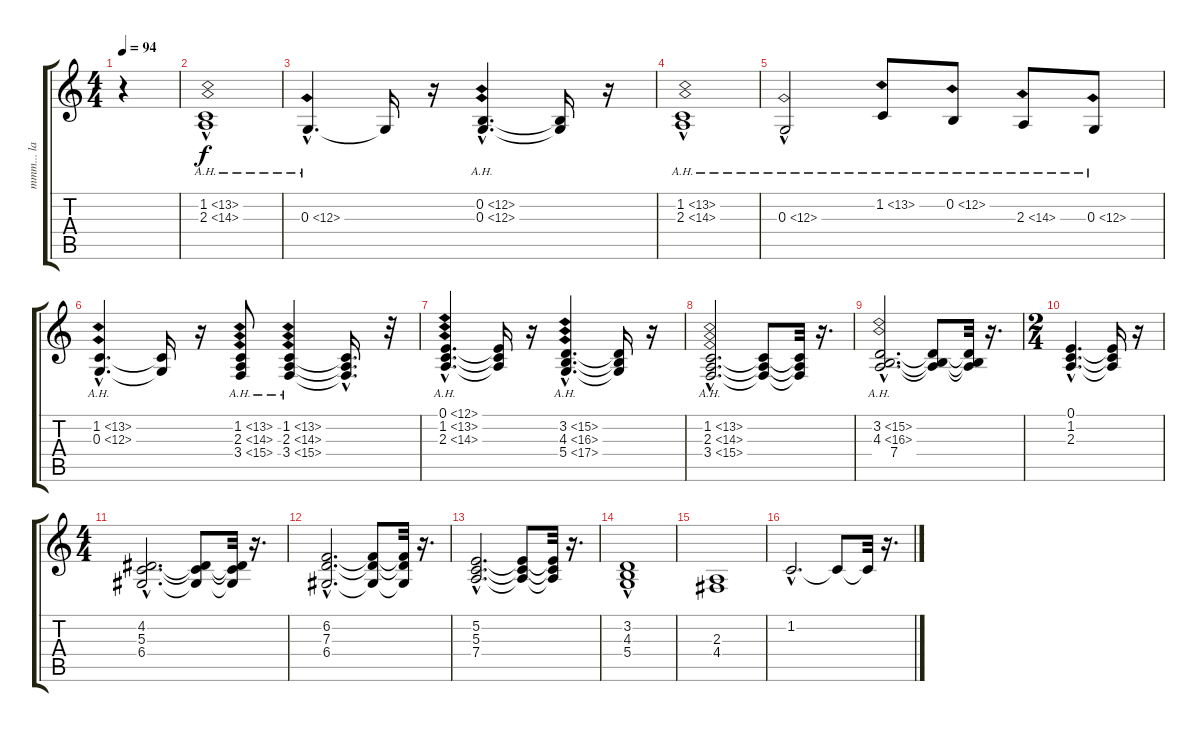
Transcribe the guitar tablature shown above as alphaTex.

\track ("mmm... la he elegido yo" "mmm... la ") {instrument rockorgan}
\staff {score tabs}
\tuning (E4 B3 G3 D3 A2 E2) {hide}
\ts (4 4)
\tempo 94
\clef g2
\ks c
r.4{dy f} |
(1.2{ah 12} 2.3{ah 12 hac}).1{volume 9 balance 10} |
0.3{ah 12 hac}.4{d} 0.3{t}.16 r.16 (0.2{ah 12 hac} 0.3{ah 12 hac}).4{d} (0.2{t} 0.3{t}).16 r.16 |
(1.2{ah 12} 2.3{ah 12 hac}).1 |
0.3{ah 12 hac}.2 1.2{ah 12}.8 0.2{ah 12}.8 2.3{ah 12}.8 0.3{ah 12}.8 |
(1.2{ah 12 hac} 0.3{ah 12 hac}).4{d} (1.2{t} 0.3{t}).16 r.16 (1.2{ah 12} 2.3{ah 12} 3.4{ah 12}).8 (1.2{ah 12} 2.3{ah 12} 3.4{ah 12}).4 (1.2{hac t} 2.3{hac t} 3.4{hac t}).16{d} r.32 |
(0.1{ah 12 hac} 1.2{ah 12 hac} 2.3{ah 12 hac}).4{d} (0.1{t} 1.2{t} 2.3{t}).16 r.16 (3.2{ah 12 hac} 4.3{ah 12 hac} 5.4{ah 12 hac}).4{d} (3.2{t} 4.3{t} 5.4{t}).16 r.16 |
(1.2{ah 12 hac} 2.3{ah 12 hac} 3.4{ah 12 hac}).2{d} (1.2{t} 2.3{t} 3.4{t}).8 (1.2{t} 2.3{t} 3.4{t}).32 r.16{d} |
(3.2{ah 12 hac} 4.3{ah 12 hac} 7.4{hac}).2{d} (3.2{t} 4.3{t} 7.4{t}).8 (3.2{t} 4.3{t} 7.4{t}).32 r.16{d} |
\ts (2 4)
(0.1{hac} 1.2{hac} 2.3{hac}).4{d} (0.1{t} 1.2{t} 2.3{t}).16 r.16 |
\ts (4 4)
(4.2{hac} 5.3{hac} 6.4{hac}).2{d} (4.2{t} 5.3{t} 6.4{t}).8 (4.2{t} 5.3{t} 6.4{t}).32 r.16{d} |
(6.2{hac} 7.3{hac} 6.4{hac}).2{d} (6.2{t} 7.3{t} 6.4{t}).8 (6.2{t} 7.3{t} 6.4{t}).32 r.16{d} |
(5.2{hac} 5.3{hac} 7.4{hac}).2{d} (5.2{t} 5.3{t} 7.4{t}).8 (5.2{t} 5.3{t} 7.4{t}).32 r.16{d} |
(3.2 4.3{hac} 5.4{hac}).1 |
(2.3 4.4).1 |
1.2{hac}.2{d} 1.2{t}.8 1.2{t}.32 r.16{d}
